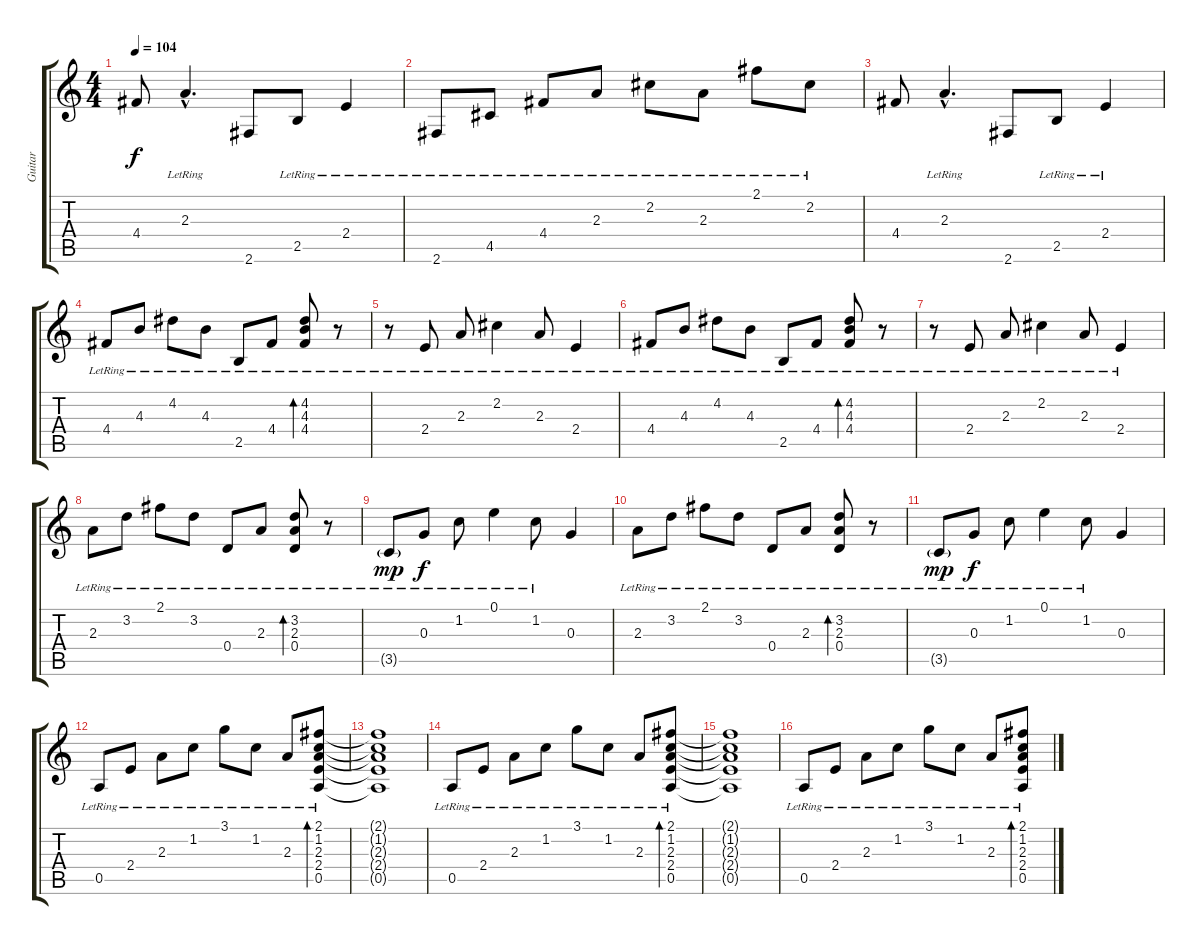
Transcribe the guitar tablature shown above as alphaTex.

\track ("Guitar" "Guitar") {instrument electricguitarclean}
\staff {score tabs}
\tuning (E4 B3 G3 D3 A2 E2) {hide}
\ts (4 4)
\tempo 104
\clef g2
\ks c
4.4.8{dy f} 2.3{hac lr}.4{d} 2.6.8 2.5{lr}.8 2.4{lr}.4 |
2.6{lr}.8 4.5{lr}.8 4.4{lr}.8 2.3{lr}.8 2.2{lr}.8 2.3{lr}.8 2.1{lr}.8 2.2{lr}.8 |
4.4.8 2.3{hac lr}.4{d} 2.6.8 2.5{lr}.8 2.4{lr}.4 |
4.4{lr}.8 4.3{lr}.8 4.2{lr}.8 4.3{lr}.8 2.5{lr}.8 4.4{lr}.8 (4.2{lr} 4.3{lr} 4.4{lr}).8{bd 120} r.8 |
r.8 2.4{lr}.8 2.3{lr}.8 2.2{lr}.4 2.3{lr}.8 2.4{lr}.4 |
4.4{lr}.8 4.3{lr}.8 4.2{lr}.8 4.3{lr}.8 2.5{lr}.8 4.4{lr}.8 (4.2{lr} 4.3{lr} 4.4{lr}).8{bd 120} r.8 |
r.8 2.4{lr}.8 2.3{lr}.8 2.2{lr}.4 2.3{lr}.8 2.4{lr}.4 |
2.3{lr}.8 3.2{lr}.8 2.1{lr}.8 3.2{lr}.8 0.4{lr}.8 2.3{lr}.8 (3.2{lr} 2.3{lr} 0.4{lr}).8{bd 120} r.8 |
3.5{g lr}.8{dy mp} 0.3{lr}.8{dy f} 1.2{lr}.8 0.1{lr}.4 1.2{lr}.8 0.3.4 |
2.3{lr}.8 3.2{lr}.8 2.1{lr}.8 3.2{lr}.8 0.4{lr}.8 2.3{lr}.8 (3.2{lr} 2.3{lr} 0.4{lr}).8{bd 120} r.8 |
3.5{g lr}.8{dy mp} 0.3{lr}.8{dy f} 1.2{lr}.8 0.1{lr}.4 1.2{lr}.8 0.3.4 |
0.5{lr}.8 2.4{lr}.8 2.3{lr}.8 1.2{lr}.8 3.1{lr}.8 1.2{lr}.8 2.3{lr}.8 (2.1{lr} 1.2{lr} 2.3{lr} 2.4{lr} 0.5{lr}).8{bd 60} |
(2.1{t} 1.2{t} 2.3{t} 2.4{t} 0.5{t}).1 |
0.5{lr}.8 2.4{lr}.8 2.3{lr}.8 1.2{lr}.8 3.1{lr}.8 1.2{lr}.8 2.3{lr}.8 (2.1{lr} 1.2{lr} 2.3{lr} 2.4{lr} 0.5{lr}).8{bd 60} |
(2.1{t} 1.2{t} 2.3{t} 2.4{t} 0.5{t}).1 |
0.5{lr}.8{volume 3} 2.4{lr}.8 2.3{lr}.8 1.2{lr}.8 3.1{lr}.8 1.2{lr}.8 2.3{lr}.8 (2.1{lr} 1.2{lr} 2.3{lr} 2.4{lr} 0.5{lr}).8{bd 60}
